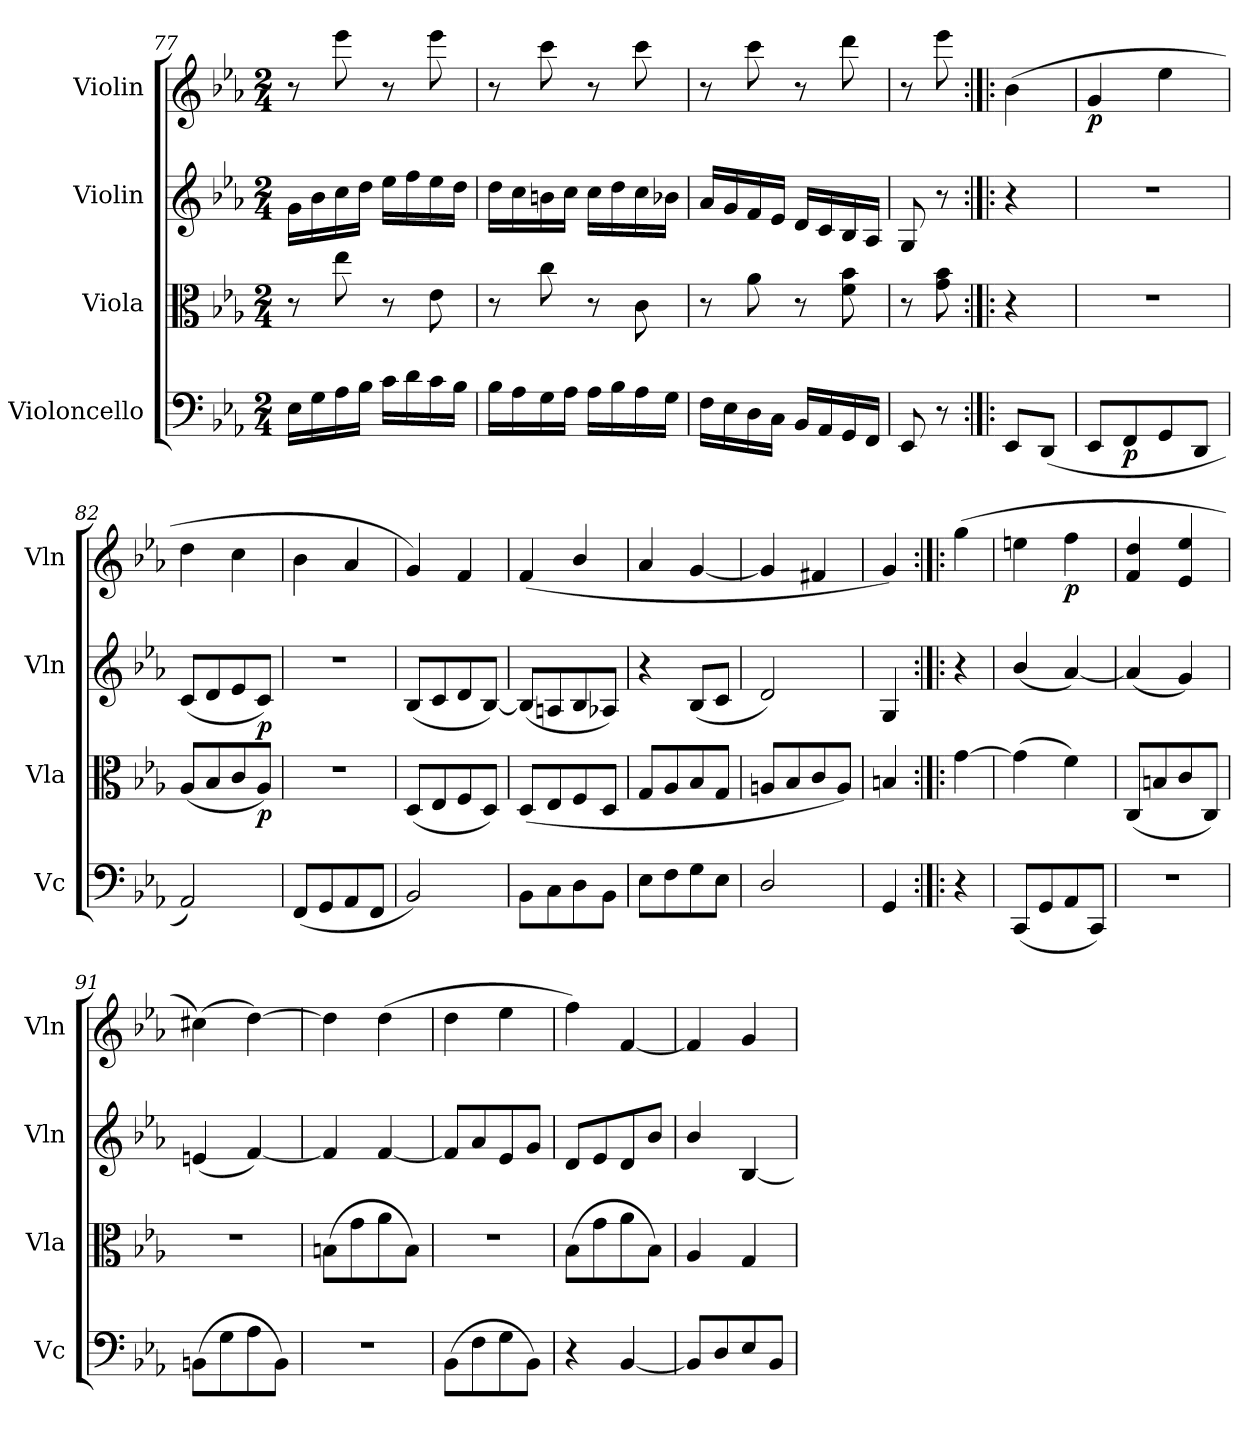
**kern	**dynam	**kern	**dynam	**kern	**dynam	**kern	**dynam
*part4	*part4	*part3	*part3	*part2	*part2	*part1	*part1
*staff4	*staff4	*staff3	*staff3	*staff2	*staff2	*staff1	*staff1
*I"Violoncello	*	*I"Viola	*	*I"Violin	*	*I"Violin	*
*I'Vc	*	*I'Vla	*	*I'Vln	*	*I'Vln	*
*clefF4	*	*clefC3	*	*clefG2	*	*clefG2	*
*k[b-e-a-]	*	*k[b-e-a-]	*	*k[b-e-a-]	*	*k[b-e-a-]	*
*E-:	*	*E-:	*	*E-:	*	*E-:	*
*M2/4	*	*M2/4	*	*M2/4	*	*M2/4	*
=77	=77	=77	=77	=77	=77	=77	=77
16E-\LL	.	8r	.	16g\LL	.	8r	.
16G\	.	.	.	16b-\	.	.	.
16A-\	.	8ee-\	.	16cc\	.	8eee-\	.
16B-\JJ	.	.	.	16dd\JJ	.	.	.
16c\LL	.	8r	.	16ee-\LL	.	8r	.
16d\	.	.	.	16ff\	.	.	.
16c\	.	8e-\	.	16ee-\	.	8eee-\	.
16B-\JJ	.	.	.	16dd\JJ	.	.	.
=78	=78	=78	=78	=78	=78	=78	=78
16B-\LL	.	8r	.	16dd\LL	.	8r	.
16A-\	.	.	.	16cc\	.	.	.
16G\	.	8cc\	.	16bn\	.	8ccc\	.
16A-\JJ	.	.	.	16cc\JJ	.	.	.
16A-\LL	.	8r	.	16cc\LL	.	8r	.
16B-\	.	.	.	16dd\	.	.	.
16A-\	.	8c\	.	16cc\	.	8ccc\	.
16G\JJ	.	.	.	16b-X\JJ	.	.	.
=79	=79	=79	=79	=79	=79	=79	=79
16F\LL	.	8r	.	16a-/LL	.	8r	.
16E-\	.	.	.	16g/	.	.	.
16D\	.	8a-\	.	16f/	.	8ccc\	.
16C\JJ	.	.	.	16e-/JJ	.	.	.
16BB-/LL	.	8r	.	16d/LL	.	8r	.
16AA-/	.	.	.	16c/	.	.	.
16GG/	.	8f\ 8b-\	.	16B-/	.	8ddd\	.
16FF/JJ	.	.	.	16A-/JJ	.	.	.
=80	=80	=80	=80	=80	=80	=80	=80
8EE-/	.	8r	.	8G/	.	8r	.
8r	.	8g\ 8b-\	.	8r	.	8eee-\	.
=:|!|:	=:|!|:	=:|!|:	=:|!|:	=:|!|:	=:|!|:	=:|!|:	=:|!|:
8EE-/L	.	4r	.	4r	.	(4b-\	.
(8DD/J	.	.	.	.	.	.	.
=81	=81	=81	=81	=81	=81	=81	=81
8EE-/L	.	2r	.	2r	.	4g/	p
8FF/	p	.	.	.	.	.	.
8GG/	.	.	.	.	.	4ee-\	.
8DD/J	.	.	.	.	.	.	.
=82	=82	=82	=82	=82	=82	=82	=82
2AA-/)	.	(8A-/L	.	(8c/L	.	4dd\	.
.	.	8B-/	.	8d/	.	.	.
.	.	8c/	.	8e-/	.	4cc\	.
.	.	8A-/J)	p	8c/J)	p	.	.
=83	=83	=83	=83	=83	=83	=83	=83
(8FF/L	.	2r	.	2r	.	4b-\	.
8GG/	.	.	.	.	.	.	.
8AA-/	.	.	.	.	.	4a-/	.
8FF/J	.	.	.	.	.	.	.
=84	=84	=84	=84	=84	=84	=84	=84
2BB-/)	.	(8D/L	.	(8B-/L	.	4g/)	.
.	.	8E-/	.	8c/	.	.	.
.	.	8F/	.	8d/	.	4f/	.
.	.	8D/J)	.	[8B-/J)	.	.	.
=85	=85	=85	=85	=85	=85	=85	=85
8BB-\L	.	(8D/L	.	(8B-/L]	.	(4f/	.
8C\	.	8E-/	.	8An/	.	.	.
8D\	.	8F/	.	8B-/	.	4b-/	.
8BB-\J	.	8D/J	.	8A-X/J)	.	.	.
=86	=86	=86	=86	=86	=86	=86	=86
8E-\L	.	8G/L	.	4r	.	4a-/	.
8F\	.	8A-/	.	.	.	.	.
8G\	.	8B-/	.	(8B-/L	.	[4g/	.
8E-\J	.	8G/J	.	8c/J	.	.	.
=87	=87	=87	=87	=87	=87	=87	=87
2D/	.	8An/L	.	2d/)	.	4g/]	.
.	.	8B-/	.	.	.	.	.
.	.	8c/	.	.	.	4f#X/	.
.	.	8A/J)	.	.	.	.	.
=88	=88	=88	=88	=88	=88	=88	=88
4GG/	.	4Bn/	.	4G/	.	4g/)	.
=:|!|:	=:|!|:	=:|!|:	=:|!|:	=:|!|:	=:|!|:	=:|!|:	=:|!|:
4r	.	[4g\	.	4r	.	(4gg\	.
=89	=89	=89	=89	=89	=89	=89	=89
(8CC/L	.	(4g\]	.	(4b-/	.	4een\	.
8GG/	.	.	.	.	.	.	.
8AA-/	.	4f\)	.	[4a-/)	.	4ff\	p
8CC/J)	.	.	.	.	.	.	.
=90	=90	=90	=90	=90	=90	=90	=90
2r	.	(8C/L	.	(4a-/]	.	4f/ 4dd/	.
.	.	8Bn/	.	.	.	.	.
.	.	8c/	.	4g/)	.	4e-/ 4ee-/	.
.	.	8C/J)	.	.	.	.	.
=91	=91	=91	=91	=91	=91	=91	=91
(8BBn\L	.	2r	.	(4en/	.	(4cc#X\)	.
8G\	.	.	.	.	.	.	.
8A-\	.	.	.	[4f/)	.	[4dd\)	.
8BB\J)	.	.	.	.	.	.	.
=92	=92	=92	=92	=92	=92	=92	=92
2r	.	(8Bn\L	.	4f/]	.	4dd\]	.
.	.	8g\	.	.	.	.	.
.	.	8a-\	.	[4f/	.	(4dd\	.
.	.	8B\J)	.	.	.	.	.
=93	=93	=93	=93	=93	=93	=93	=93
(8BB-\L	.	2r	.	8f/L]	.	4dd\	.
8F\	.	.	.	8a-/	.	.	.
8G\	.	.	.	8e-/	.	4ee-\	.
8BB-\J)	.	.	.	8g/J	.	.	.
=94	=94	=94	=94	=94	=94	=94	=94
4r	.	(8B-\L	.	8d/L	.	4ff\)	.
.	.	8g\	.	8e-/	.	.	.
[4BB-/	.	8a-\	.	8d/	.	[4f/	.
.	.	8B-\J)	.	8b-/J	.	.	.
=95	=95	=95	=95	=95	=95	=95	=95
8BB-/L]	.	4A-/	.	4b-/	.	4f/]	.
8D/	.	.	.	.	.	.	.
8E-/	.	4G/	.	[4B-/	.	4g/	.
8BB-/J	.	.	.	.	.	.	.
=	=	=	=	=	=	=	=
*-	*-	*-	*-	*-	*-	*-	*-
